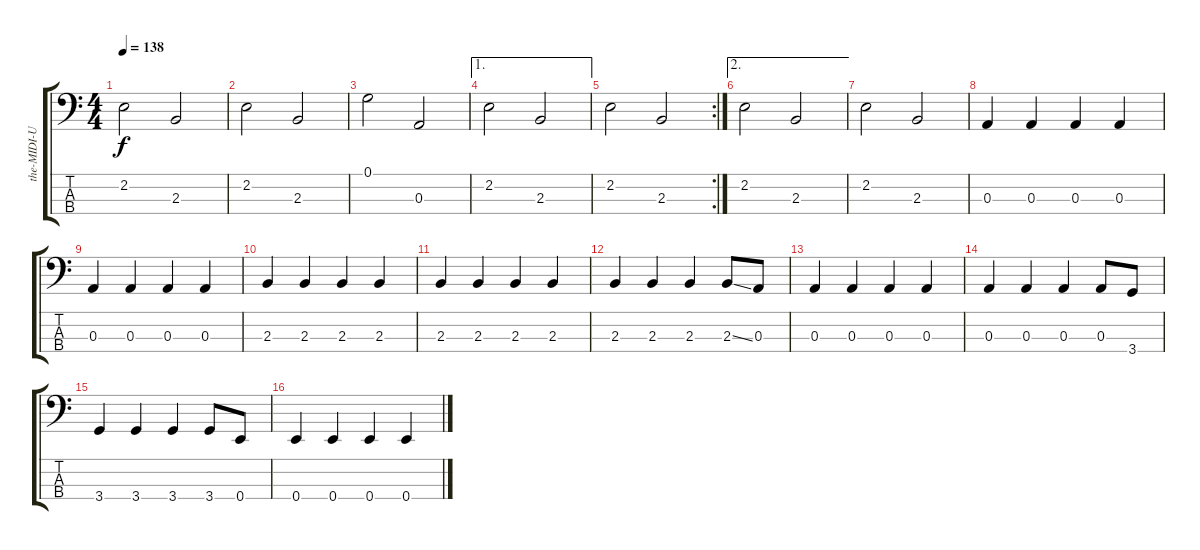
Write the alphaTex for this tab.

\track ("the-MIDI-Universe@" "the-MIDI-U") {instrument electricbassfinger}
\staff {score tabs}
\tuning (G2 D2 A1 E1) {hide}
\ts (4 4)
\tempo 138
\clef f4
\ks c
2.2.2{dy f} 2.3.2 |
2.2.2 2.3.2 |
0.1.2 0.3.2 |
\ae 1
2.2.2 2.3.2 |
\rc 2
2.2.2 2.3.2 |
\ae 2
2.2.2 2.3.2 |
2.2.2 2.3.2 |
0.3.4 0.3.4 0.3.4 0.3.4 |
0.3.4 0.3.4 0.3.4 0.3.4 |
2.3.4 2.3.4 2.3.4 2.3.4 |
2.3.4 2.3.4 2.3.4 2.3.4 |
2.3.4 2.3.4 2.3.4 2.3{ss}.8 0.3.8 |
0.3.4 0.3.4 0.3.4 0.3.4 |
0.3.4 0.3.4 0.3.4 0.3.8 3.4.8 |
3.4.4 3.4.4 3.4.4 3.4.8 0.4.8 |
0.4.4 0.4.4 0.4.4 0.4.4
